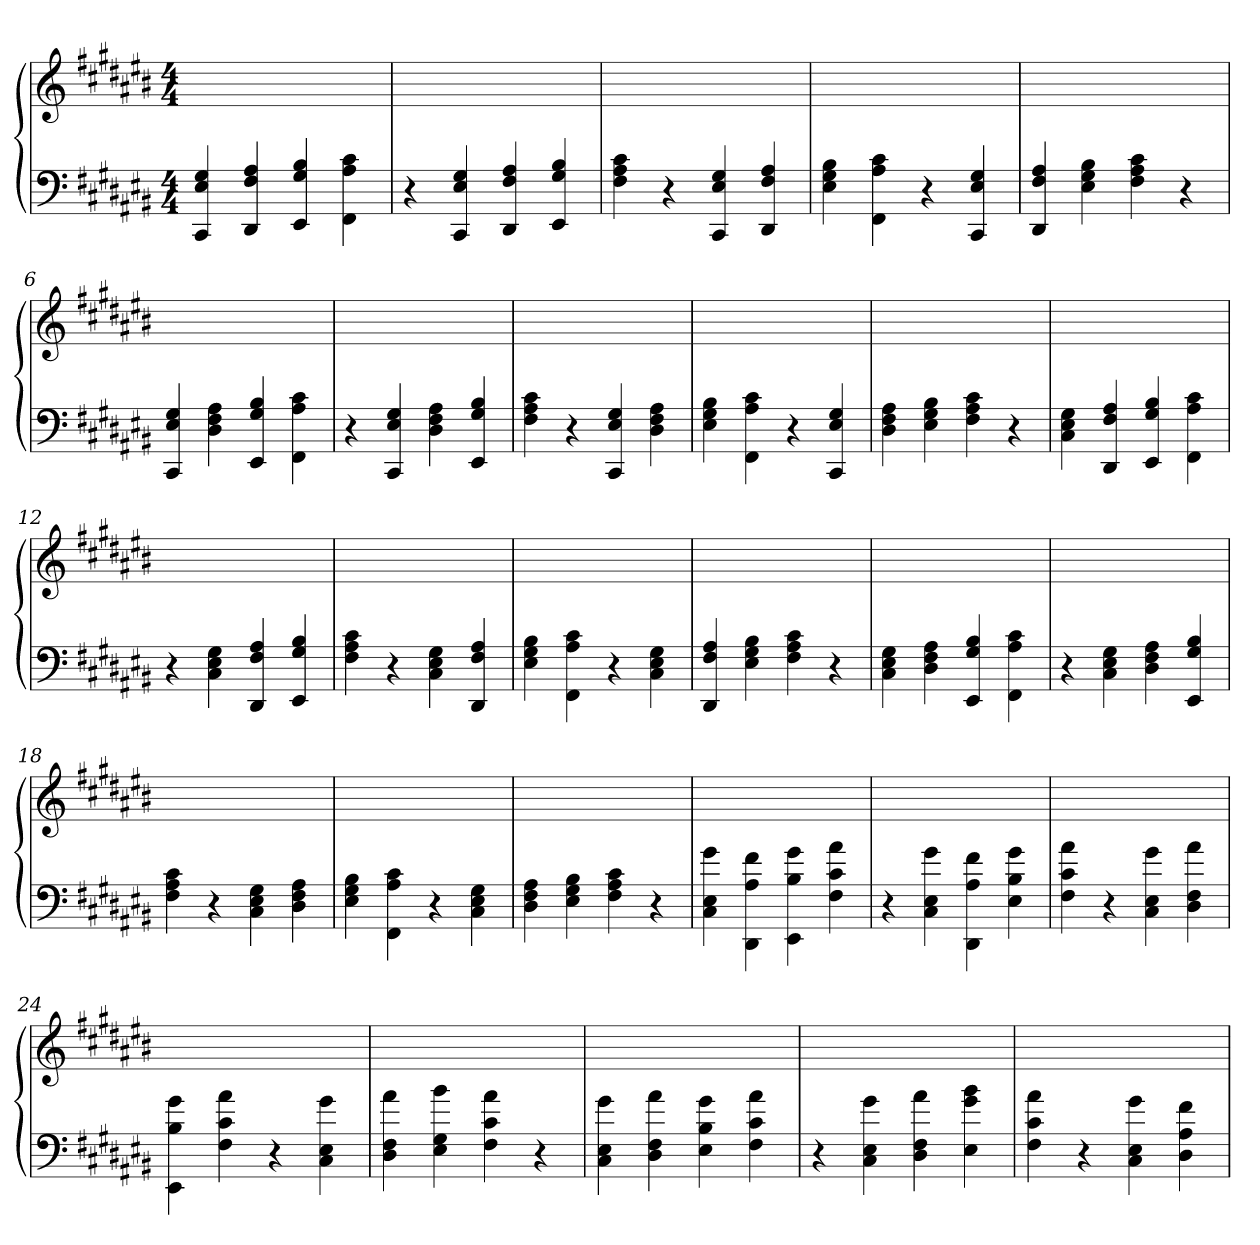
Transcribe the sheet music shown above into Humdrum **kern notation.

**kern	**kern
*part2	*part1
*staff2	*staff1
*clefF4	*clefG2
*k[f#c#g#d#a#e#b#]	*k[f#c#g#d#a#e#b#]
*C#:	*C#:
*M4/4	*M4/4
*MM60	*MM60
=1	=1
4CC# 4E# 4G#	1ryy
4DD# 4F# 4A#	.
4EE# 4G# 4B#	.
4FF# 4A# 4c#	.
=2	=2
4r	1ryy
4CC# 4E# 4G#	.
4DD# 4F# 4A#	.
4EE# 4G# 4B#	.
=3	=3
4F# 4A# 4c#	1ryy
4r	.
4CC# 4E# 4G#	.
4DD# 4F# 4A#	.
=4	=4
4E# 4G# 4B#	1ryy
4FF# 4A# 4c#	.
4r	.
4CC# 4E# 4G#	.
=5	=5
4DD# 4F# 4A#	1ryy
4E# 4G# 4B#	.
4F# 4A# 4c#	.
4r	.
=6	=6
4CC# 4E# 4G#	1ryy
4D# 4F# 4A#	.
4EE# 4G# 4B#	.
4FF# 4A# 4c#	.
=7	=7
4r	1ryy
4CC# 4E# 4G#	.
4D# 4F# 4A#	.
4EE# 4G# 4B#	.
=8	=8
4F# 4A# 4c#	1ryy
4r	.
4CC# 4E# 4G#	.
4D# 4F# 4A#	.
=9	=9
4E# 4G# 4B#	1ryy
4FF# 4A# 4c#	.
4r	.
4CC# 4E# 4G#	.
=10	=10
4D# 4F# 4A#	1ryy
4E# 4G# 4B#	.
4F# 4A# 4c#	.
4r	.
=11	=11
4C# 4E# 4G#	1ryy
4DD# 4F# 4A#	.
4EE# 4G# 4B#	.
4FF# 4A# 4c#	.
=12	=12
4r	1ryy
4C# 4E# 4G#	.
4DD# 4F# 4A#	.
4EE# 4G# 4B#	.
=13	=13
4F# 4A# 4c#	1ryy
4r	.
4C# 4E# 4G#	.
4DD# 4F# 4A#	.
=14	=14
4E# 4G# 4B#	1ryy
4FF# 4A# 4c#	.
4r	.
4C# 4E# 4G#	.
=15	=15
4DD# 4F# 4A#	1ryy
4E# 4G# 4B#	.
4F# 4A# 4c#	.
4r	.
=16	=16
4C# 4E# 4G#	1ryy
4D# 4F# 4A#	.
4EE# 4G# 4B#	.
4FF# 4A# 4c#	.
=17	=17
4r	1ryy
4C# 4E# 4G#	.
4D# 4F# 4A#	.
4EE# 4G# 4B#	.
=18	=18
4F# 4A# 4c#	1ryy
4r	.
4C# 4E# 4G#	.
4D# 4F# 4A#	.
=19	=19
4E# 4G# 4B#	1ryy
4FF# 4A# 4c#	.
4r	.
4C# 4E# 4G#	.
=20	=20
4D# 4F# 4A#	1ryy
4E# 4G# 4B#	.
4F# 4A# 4c#	.
4r	.
=21	=21
4C# 4E# 4g#	1ryy
4DD# 4A# 4f#	.
4EE# 4B# 4g#	.
4F# 4c# 4a#	.
=22	=22
4r	1ryy
4C# 4E# 4g#	.
4DD# 4A# 4f#	.
4E# 4B# 4g#	.
=23	=23
4F# 4c# 4a#	1ryy
4r	.
4C# 4E# 4g#	.
4D# 4F# 4a#	.
=24	=24
4EE# 4B# 4g#	1ryy
4F# 4c# 4a#	.
4r	.
4C# 4E# 4g#	.
=25	=25
4D# 4F# 4a#	1ryy
4E# 4G# 4b#	.
4F# 4c# 4a#	.
4r	.
=26	=26
4C# 4E# 4g#	1ryy
4D# 4F# 4a#	.
4E# 4B# 4g#	.
4F# 4c# 4a#	.
=27	=27
4r	1ryy
4C# 4E# 4g#	.
4D# 4F# 4a#	.
4E# 4g# 4b#	.
=28	=28
4F# 4c# 4a#	1ryy
4r	.
4C# 4E# 4g#	.
4D# 4A# 4f#	.
=	=
*-	*-
